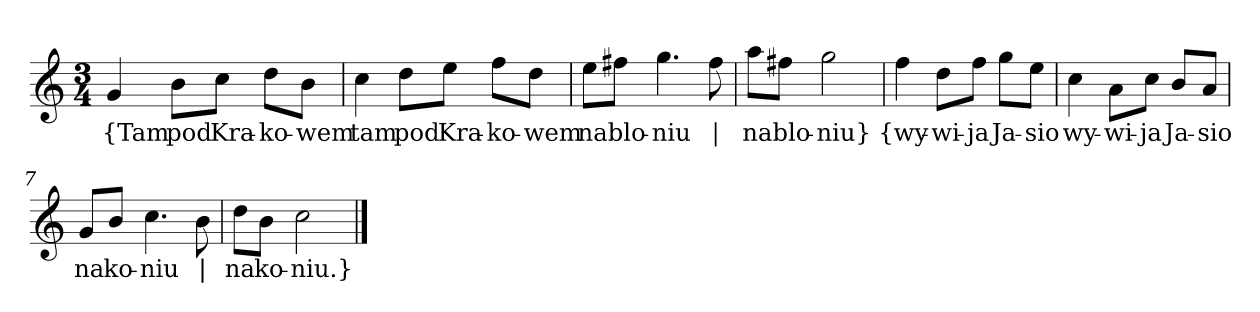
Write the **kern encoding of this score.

**kern	**text
*part1	*part1
*staff1	*staff1
*clefG2	*
*k[]	*
*C:	*
*M3/4	*
=	=
4g	{Tam
8b\L	pod
8cc\J	Kra-
8dd\L	-ko-
8b\J	-wem
=2	=2
4cc	tam
8dd\L	pod
8ee\J	Kra-
8ff\L	-ko-
8dd\J	-wem
=3	=3
8ee\L	na
8ff#X\J	blo-
4.gg	-niu
8ff#	|
=4	=4
8aa\L	na
8ff#X\J	blo-
2gg	-niu}
=5y	=5y
4ff	{wy-
8dd\L	-wi-
8ff\J	-ja
8gg\L	Ja-
8ee\J	-sio
=6	=6
4cc	wy-
8a\L	-wi-
8cc\J	-ja
8b/L	Ja-
8a/J	-sio
=7	=7
8g/L	na
8b/J	ko-
4.cc	-niu
8b	|
=8	=8
8dd\L	na
8b\J	ko-
2cc	-niu.}
==	==
*-	*-
